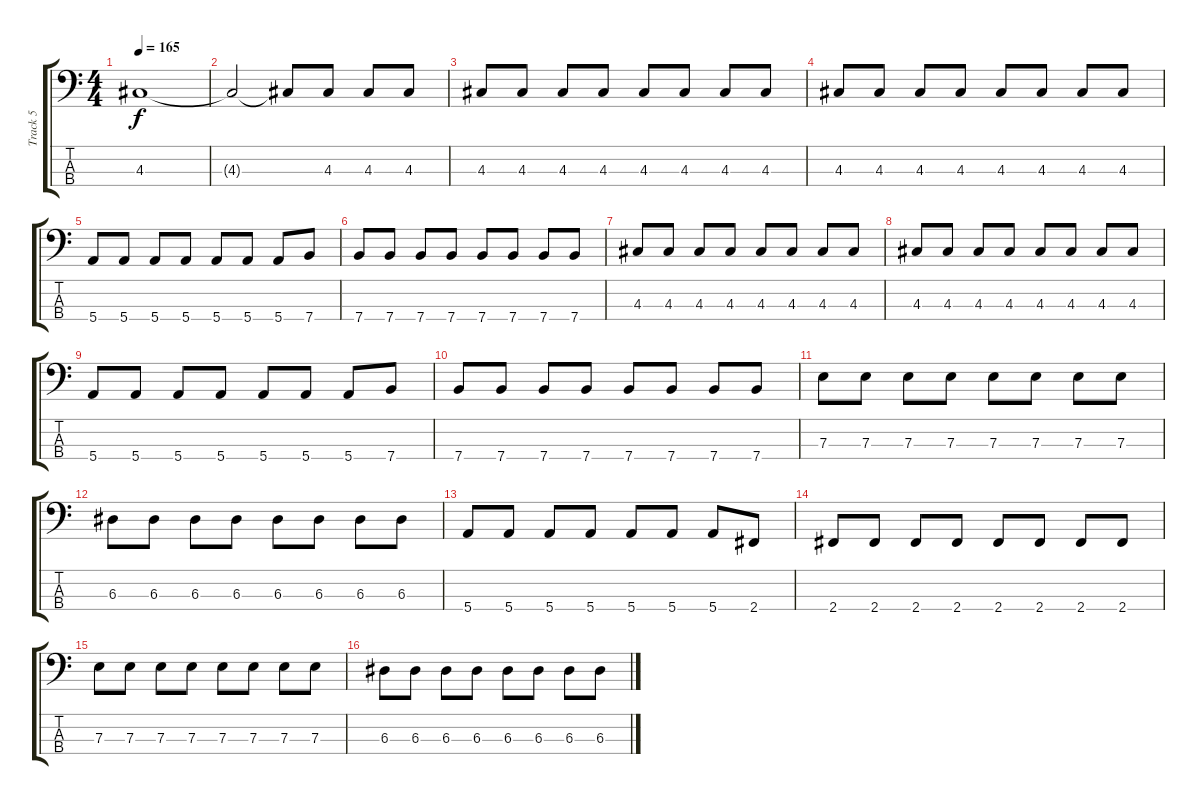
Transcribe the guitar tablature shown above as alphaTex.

\track ("Track 5" "Track 5") {instrument electricbassfinger}
\staff {score tabs}
\tuning (G2 D2 A1 E1) {hide}
\ts (4 4)
\tempo 165
\clef f4
\ks c
4.3.1{dy f} |
4.3{t}.2 4.3{t}.8 4.3.8 4.3.8 4.3.8 |
4.3.8 4.3.8 4.3.8 4.3.8 4.3.8 4.3.8 4.3.8 4.3.8 |
4.3.8 4.3.8 4.3.8 4.3.8 4.3.8 4.3.8 4.3.8 4.3.8 |
5.4.8 5.4.8 5.4.8 5.4.8 5.4.8 5.4.8 5.4.8 7.4.8 |
7.4.8 7.4.8 7.4.8 7.4.8 7.4.8 7.4.8 7.4.8 7.4.8 |
4.3.8 4.3.8 4.3.8 4.3.8 4.3.8 4.3.8 4.3.8 4.3.8 |
4.3.8 4.3.8 4.3.8 4.3.8 4.3.8 4.3.8 4.3.8 4.3.8 |
5.4.8 5.4.8 5.4.8 5.4.8 5.4.8 5.4.8 5.4.8 7.4.8 |
7.4.8 7.4.8 7.4.8 7.4.8 7.4.8 7.4.8 7.4.8 7.4.8 |
7.3.8 7.3.8 7.3.8 7.3.8 7.3.8 7.3.8 7.3.8 7.3.8 |
6.3.8 6.3.8 6.3.8 6.3.8 6.3.8 6.3.8 6.3.8 6.3.8 |
5.4.8 5.4.8 5.4.8 5.4.8 5.4.8 5.4.8 5.4.8 2.4.8 |
2.4.8 2.4.8 2.4.8 2.4.8 2.4.8 2.4.8 2.4.8 2.4.8 |
7.3.8 7.3.8 7.3.8 7.3.8 7.3.8 7.3.8 7.3.8 7.3.8 |
6.3.8 6.3.8 6.3.8 6.3.8 6.3.8 6.3.8 6.3.8 6.3.8
